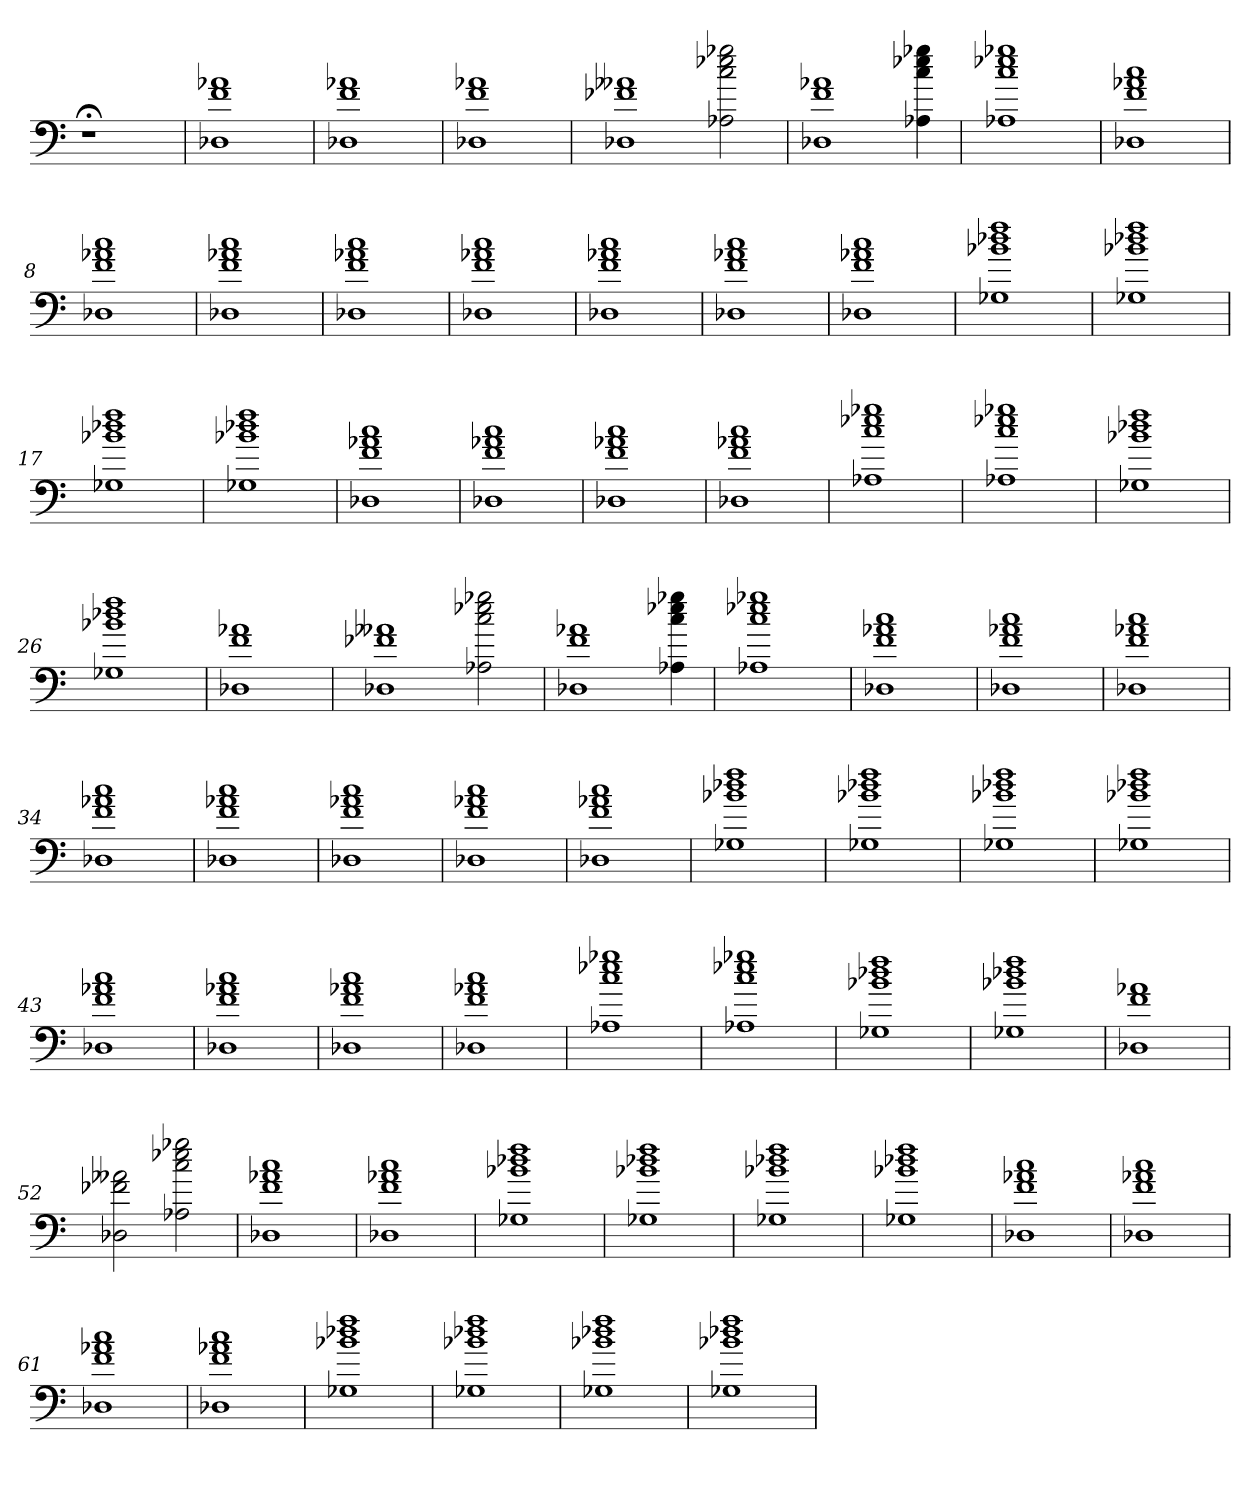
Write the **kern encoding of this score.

**kern
*part1
*staff1
=
1r;<
=1
1D-X 1f 1a-X
=2
1D-X 1f 1a-X
=3
1D-X 1f 1a-X
=4
1D-X 1f-X 1a--X
2A-X 2cc 2ee-X 2gg-X
=5
1D-X 1f 1a-X
4A-X 4cc 4ee-X 4gg-X
=6
1A-X 1cc 1ee-X 1gg-X
=7
1D-X 1f 1a-X 1cc
=8
1D-X 1f 1a-X 1cc
=9
1D-X 1f 1a-X 1cc
=10
1D-X 1f 1a-X 1cc
=11
1D-X 1f 1a-X 1cc
=12
1D-X 1f 1a-X 1cc
=13
1D-X 1f 1a-X 1cc
=14
1D-X 1f 1a-X 1cc
=15
1G-X 1b-X 1dd-X 1ff
=16
1G-X 1b-X 1dd-X 1ff
=17
1G-X 1b-X 1dd-X 1ff
=18
1G-X 1b-X 1dd-X 1ff
=19
1D-X 1f 1a-X 1cc
=20
1D-X 1f 1a-X 1cc
=21
1D-X 1f 1a-X 1cc
=22
1D-X 1f 1a-X 1cc
=23
1A-X 1cc 1ee-X 1gg-X
=24
1A-X 1cc 1ee-X 1gg-X
=25
1G-X 1b-X 1dd-X 1ff
=26
1G-X 1b-X 1dd-X 1ff
=27
1D-X 1f 1a-X
=28
1D-X 1f-X 1a--X
2A-X 2cc 2ee-X 2gg-X
=29
1D-X 1f 1a-X
4A-X 4cc 4ee-X 4gg-X
=30
1A-X 1cc 1ee-X 1gg-X
=31
1D-X 1f 1a-X 1cc
=32
1D-X 1f 1a-X 1cc
=33
1D-X 1f 1a-X 1cc
=34
1D-X 1f 1a-X 1cc
=35
1D-X 1f 1a-X 1cc
=36
1D-X 1f 1a-X 1cc
=37
1D-X 1f 1a-X 1cc
=38
1D-X 1f 1a-X 1cc
=39
1G-X 1b-X 1dd-X 1ff
=40
1G-X 1b-X 1dd-X 1ff
=41
1G-X 1b-X 1dd-X 1ff
=42
1G-X 1b-X 1dd-X 1ff
=43
1D-X 1f 1a-X 1cc
=44
1D-X 1f 1a-X 1cc
=45
1D-X 1f 1a-X 1cc
=46
1D-X 1f 1a-X 1cc
=47
1A-X 1cc 1ee-X 1gg-X
=48
1A-X 1cc 1ee-X 1gg-X
=49
1G-X 1b-X 1dd-X 1ff
=50
1G-X 1b-X 1dd-X 1ff
=51
1D-X 1f 1a-X
=52
2D-X 2f-X 2a--X
2A-X 2cc 2ee-X 2gg-X
=53
1D-X 1f 1a-X 1cc
=54
1D-X 1f 1a-X 1cc
=55
1G-X 1b-X 1dd-X 1ff
=56
1G-X 1b-X 1dd-X 1ff
=57
1G-X 1b-X 1dd-X 1ff
=58
1G-X 1b-X 1dd-X 1ff
=59
1D-X 1f 1a-X 1cc
=60
1D-X 1f 1a-X 1cc
=61
1D-X 1f 1a-X 1cc
=62
1D-X 1f 1a-X 1cc
=63
1G-X 1b-X 1dd-X 1ff
=64
1G-X 1b-X 1dd-X 1ff
=65
1G-X 1b-X 1dd-X 1ff
=66
1G-X 1b-X 1dd-X 1ff
=
*-
